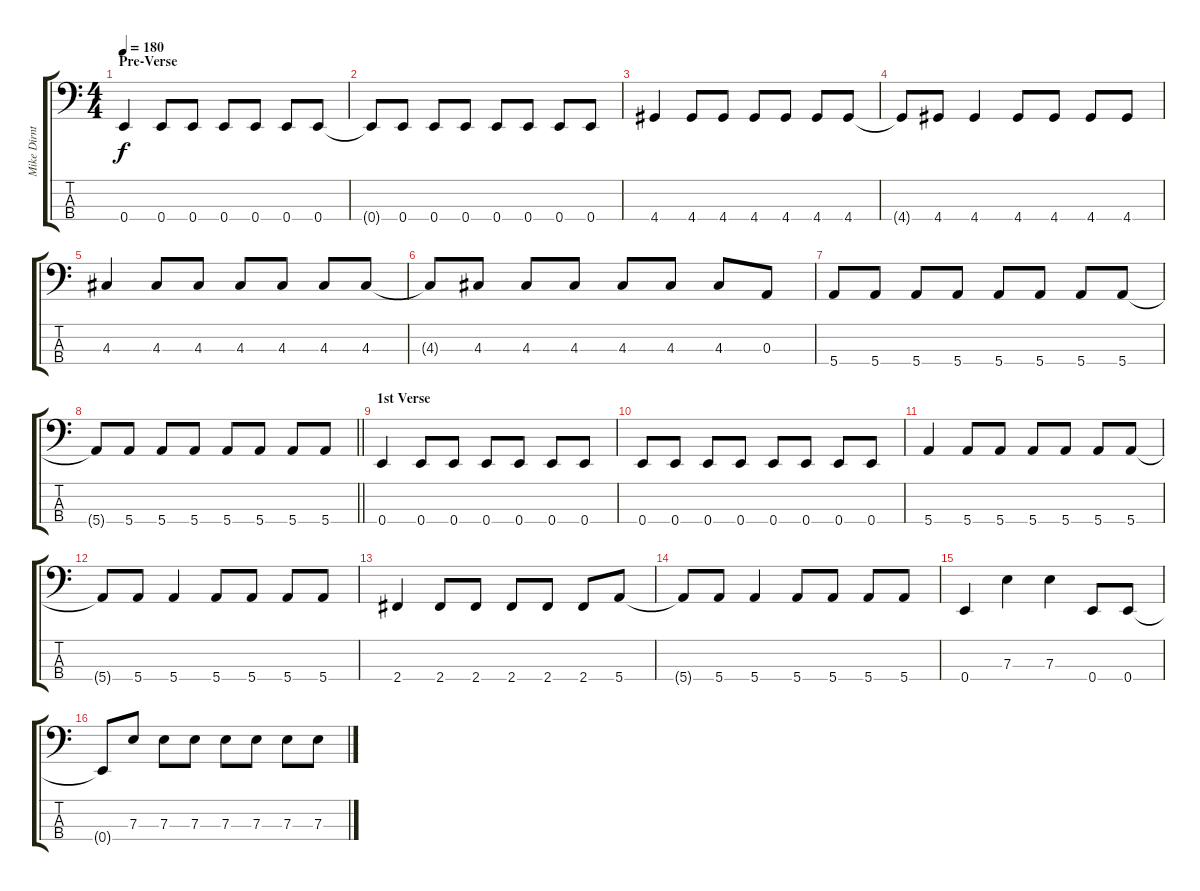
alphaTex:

\track ("Mike Dirnt (Bass)" "Mike Dirnt") {instrument electricbasspick}
\staff {score tabs}
\tuning (G2 D2 A1 E1) {hide}
\ts (4 4)
\section ("" "Pre-Verse")
\tempo 180
\clef f4
\ks c
0.4.4{dy f volume 13} 0.4.8 0.4.8 0.4.8 0.4.8 0.4.8 0.4.8 |
0.4{t}.8 0.4.8 0.4.8 0.4.8 0.4.8 0.4.8 0.4.8 0.4.8 |
4.4.4 4.4.8 4.4.8 4.4.8 4.4.8 4.4.8 4.4.8 |
4.4{t}.8 4.4.8 4.4.4 4.4.8 4.4.8 4.4.8 4.4.8 |
4.3.4 4.3.8 4.3.8 4.3.8 4.3.8 4.3.8 4.3.8 |
4.3{t}.8 4.3.8 4.3.8 4.3.8 4.3.8 4.3.8 4.3.8 0.3.8 |
5.4.8 5.4.8 5.4.8 5.4.8 5.4.8 5.4.8 5.4.8 5.4.8 |
\barLineRight lightlight
5.4{t}.8 5.4.8 5.4.8 5.4.8 5.4.8 5.4.8 5.4.8 5.4.8 |
\section ("" "1st Verse")
0.4.4 0.4.8 0.4.8 0.4.8 0.4.8 0.4.8 0.4.8 |
0.4.8 0.4.8 0.4.8 0.4.8 0.4.8 0.4.8 0.4.8 0.4.8 |
5.4.4 5.4.8 5.4.8 5.4.8 5.4.8 5.4.8 5.4.8 |
5.4{t}.8 5.4.8 5.4.4 5.4.8 5.4.8 5.4.8 5.4.8 |
2.4.4 2.4.8 2.4.8 2.4.8 2.4.8 2.4.8 5.4.8 |
5.4{t}.8 5.4.8 5.4.4 5.4.8 5.4.8 5.4.8 5.4.8 |
0.4.4 7.3.4 7.3.4 0.4.8 0.4.8 |
0.4{t}.8 7.3.8 7.3.8 7.3.8 7.3.8 7.3.8 7.3.8 7.3.8
